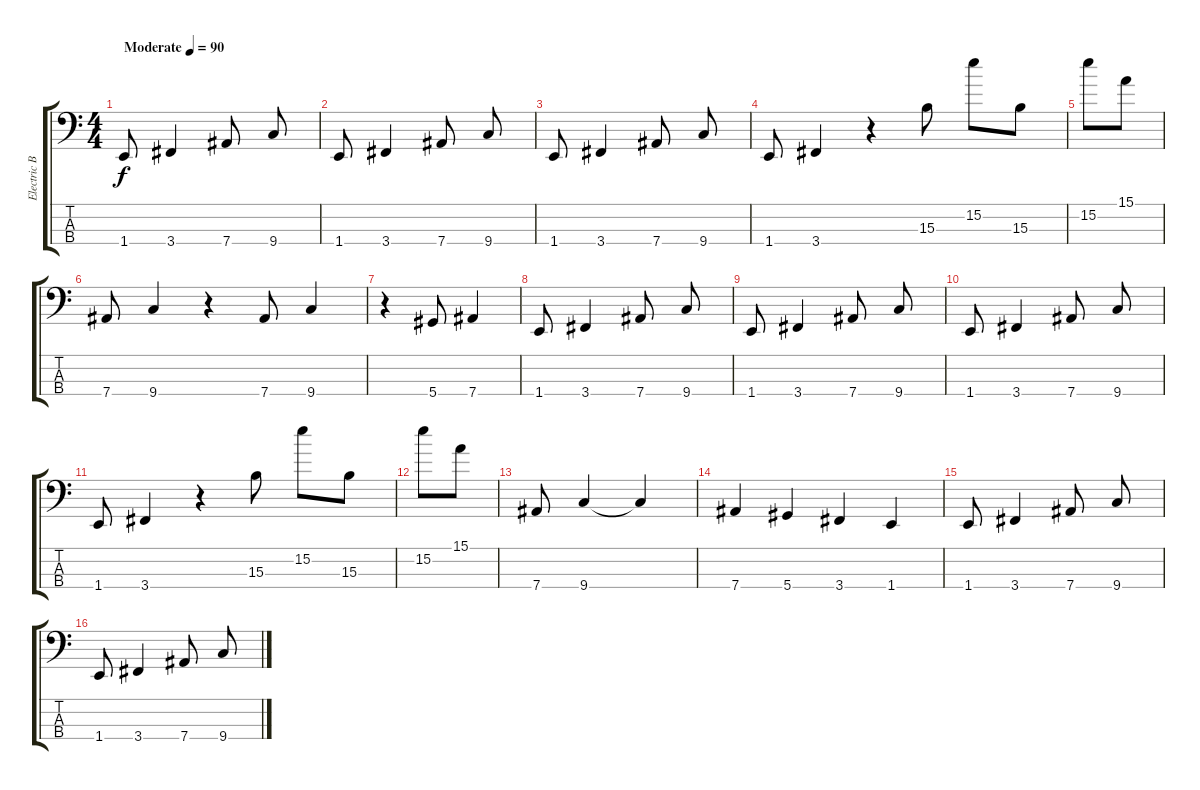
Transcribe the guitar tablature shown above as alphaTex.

\track ("Electric Bass" "Electric B") {instrument electricbasspick}
\staff {score tabs}
\tuning (Gb2 Db3 Ab1 Eb1) {hide}
\ts (4 4)
\tempo (90 "Moderate")
\clef f4
\ks c
1.4.8{dy f instrument electricbasspick} 3.4.4 7.4.8 9.4.8 |
1.4.8 3.4.4 7.4.8 9.4.8 |
1.4.8 3.4.4 7.4.8 9.4.8 |
1.4.8 3.4.4 r.4 15.3.8 15.2.8 15.3.8 |
15.2.8 15.1.8 |
7.4.8 9.4.4 r.4 7.4.8 9.4.4 |
r.4 5.4.8 7.4.4 |
1.4.8 3.4.4 7.4.8 9.4.8 |
1.4.8 3.4.4 7.4.8 9.4.8 |
1.4.8 3.4.4 7.4.8 9.4.8 |
1.4.8 3.4.4 r.4 15.3.8 15.2.8 15.3.8 |
15.2.8 15.1.8 |
7.4.8 9.4.4 9.4{t}.4 |
7.4.4 5.4.4 3.4.4 1.4.4 |
1.4.8 3.4.4 7.4.8 9.4.8 |
1.4.8 3.4.4 7.4.8 9.4.8
